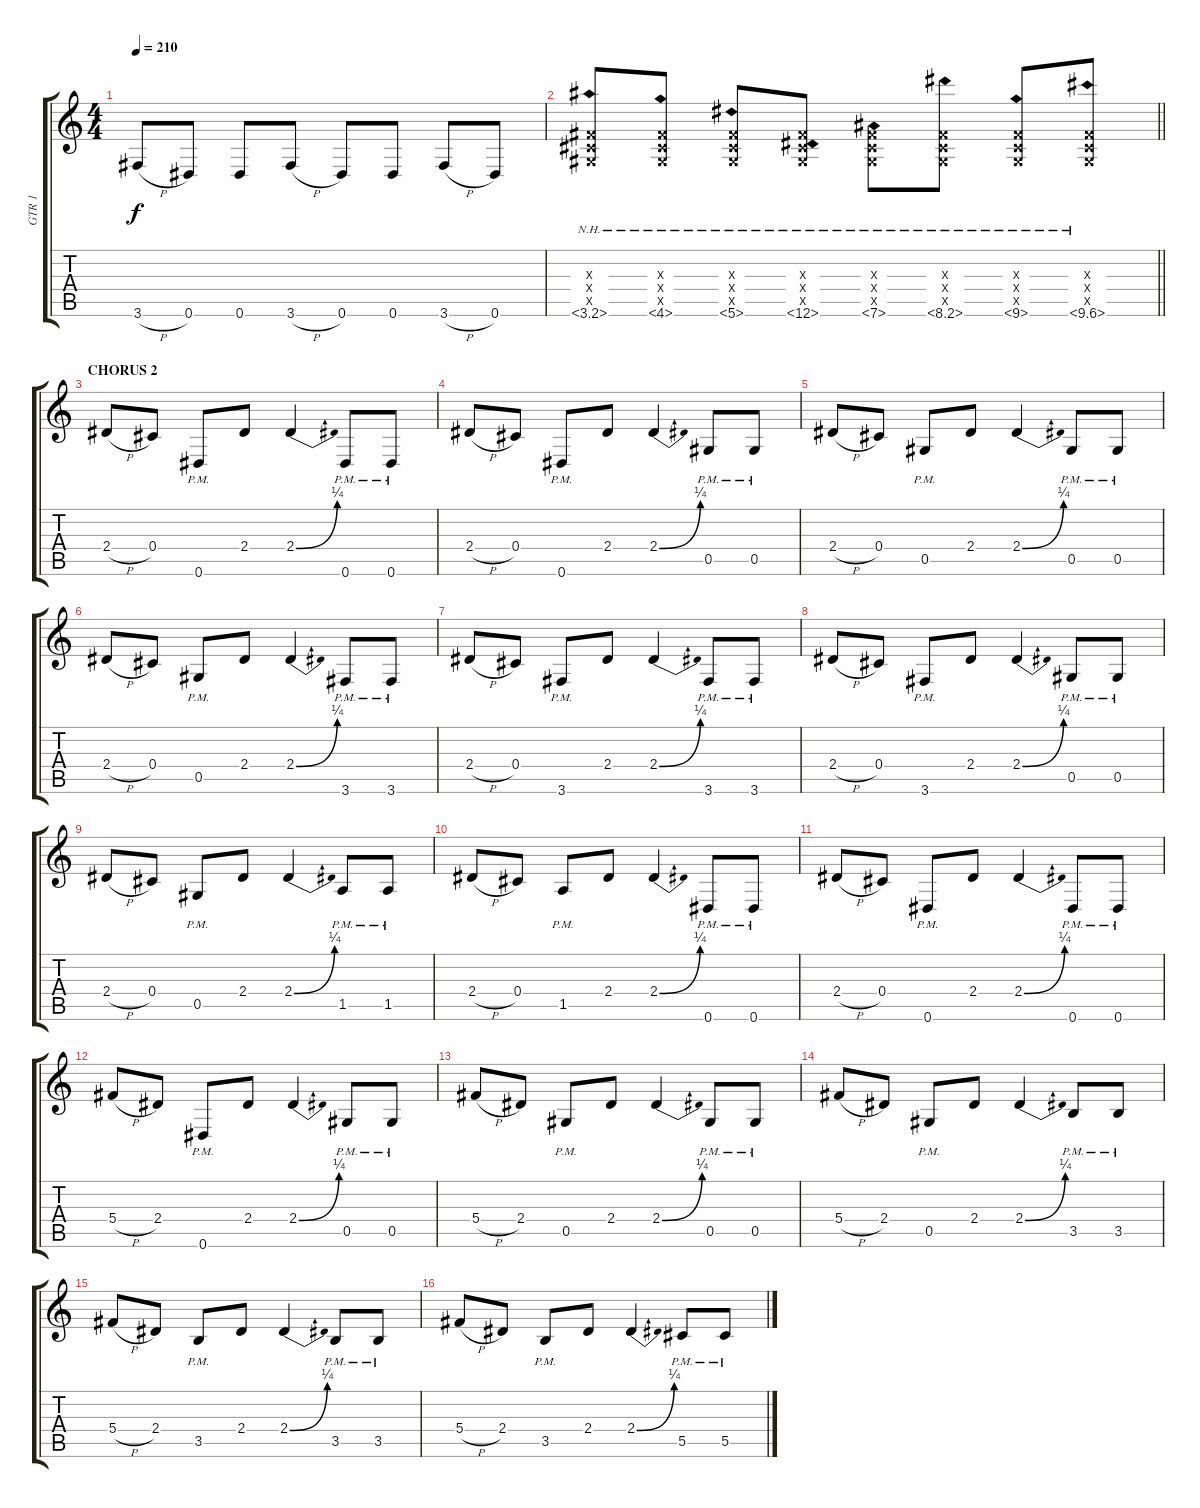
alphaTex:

\track ("GTR 1" "GTR 1") {instrument distortionguitar}
\staff {score tabs}
\tuning (Eb4 Bb3 Gb3 Db3 Ab2 Eb2) {hide}
\ts (4 4)
\tempo 210
\clef g2
\ks c
3.6{h}.8{dy f} 0.6.8 0.6.8 3.6{h}.8 0.6.8 0.6.8 3.6{h}.8 0.6.8 |
\barLineRight lightlight
(0.3{x} 0.4{x} 0.5{x} 3.6{nh}).8 (0.3{x} 0.4{x} 0.5{x} 4.6{nh}).8 (0.3{x} 0.4{x} 0.5{x} 5.6{nh}).8 (0.3{x} 0.4{x} 0.5{x} 6.6{nh}).8 (0.3{x} 0.4{x} 0.5{x} 7.6{nh}).8 (0.3{x} 0.4{x} 0.5{x} 8.6{nh}).8 (0.3{x} 0.4{x} 0.5{x} 9.6{nh}).8 (0.3{x} 0.4{x} 0.5{x} 10.6{nh}).8 |
\section ("" "CHORUS 2")
2.4{h}.8 0.4.8 0.6{pm}.8 2.4.8 2.4{be (bend 0 0 60 1)}.4 0.6{pm}.8 0.6{pm}.8 |
2.4{h}.8 0.4.8 0.6{pm}.8 2.4.8 2.4{be (bend 0 0 60 1)}.4 0.5{pm}.8 0.5{pm}.8 |
2.4{h}.8 0.4.8 0.5{pm}.8 2.4.8 2.4{be (bend 0 0 60 1)}.4 0.5{pm}.8 0.5{pm}.8 |
2.4{h}.8 0.4.8 0.5{pm}.8 2.4.8 2.4{be (bend 0 0 60 1)}.4 3.6{pm}.8 3.6{pm}.8 |
2.4{h}.8 0.4.8 3.6{pm}.8 2.4.8 2.4{be (bend 0 0 60 1)}.4 3.6{pm}.8 3.6{pm}.8 |
2.4{h}.8 0.4.8 3.6{pm}.8 2.4.8 2.4{be (bend 0 0 60 1)}.4 0.5{pm}.8 0.5{pm}.8 |
2.4{h}.8 0.4.8 0.5{pm}.8 2.4.8 2.4{be (bend 0 0 60 1)}.4 1.5{pm}.8 1.5{pm}.8 |
2.4{h}.8 0.4.8 1.5{pm}.8 2.4.8 2.4{be (bend 0 0 60 1)}.4 0.6{pm}.8 0.6{pm}.8 |
2.4{h}.8 0.4.8 0.6{pm}.8 2.4.8 2.4{be (bend 0 0 60 1)}.4 0.6{pm}.8 0.6{pm}.8 |
5.4{h}.8 2.4.8 0.6{pm}.8 2.4.8 2.4{be (bend 0 0 60 1)}.4 0.5{pm}.8 0.5{pm}.8 |
5.4{h}.8 2.4.8 0.5{pm}.8 2.4.8 2.4{be (bend 0 0 60 1)}.4 0.5{pm}.8 0.5{pm}.8 |
5.4{h}.8 2.4.8 0.5{pm}.8 2.4.8 2.4{be (bend 0 0 60 1)}.4 3.5{pm}.8 3.5{pm}.8 |
5.4{h}.8 2.4.8 3.5{pm}.8 2.4.8 2.4{be (bend 0 0 60 1)}.4 3.5{pm}.8 3.5{pm}.8 |
5.4{h}.8 2.4.8 3.5{pm}.8 2.4.8 2.4{be (bend 0 0 60 1)}.4 5.5{pm}.8 5.5{pm}.8
